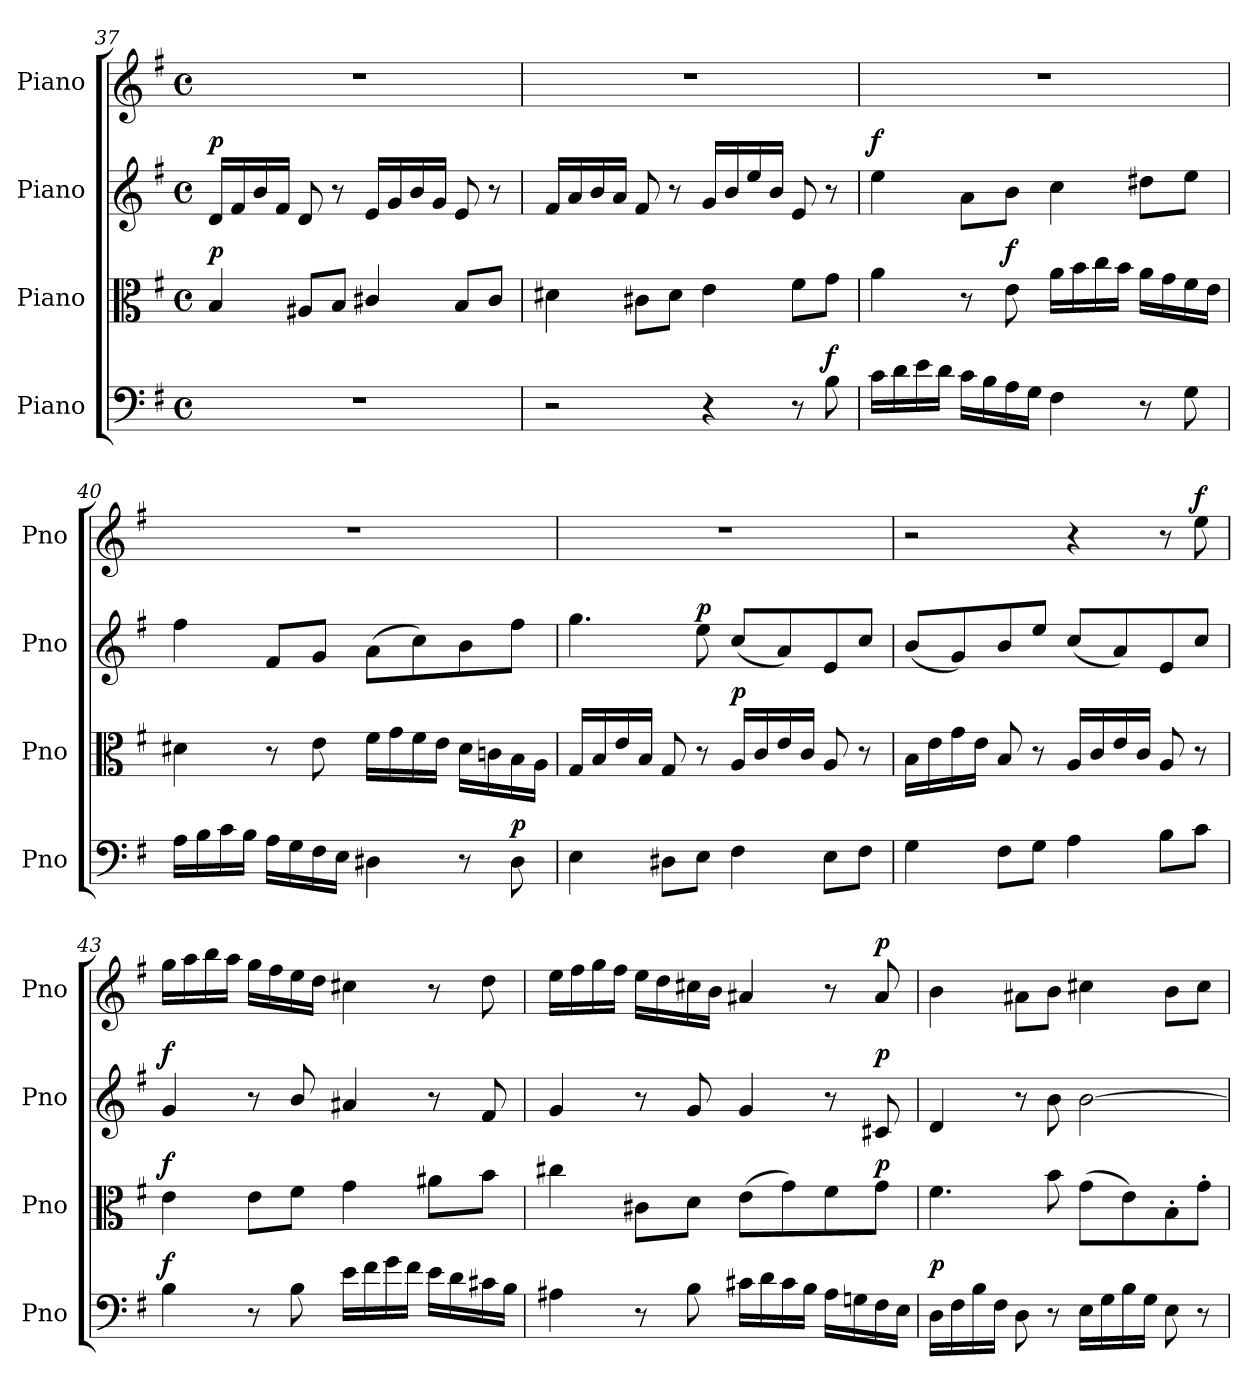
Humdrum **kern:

**kern	**dynam	**kern	**dynam	**kern	**dynam	**kern	**dynam
*part4	*part4	*part3	*part3	*part2	*part2	*part1	*part1
*staff4	*staff4	*staff3	*staff3	*staff2	*staff2	*staff1	*staff1
*I"Piano	*	*I"Piano	*	*I"Piano	*	*I"Piano	*
*I'Pno	*	*I'Pno	*	*I'Pno	*	*I'Pno	*
!!LO:LB:g=z
*clefF4	*	*clefC3	*	*clefG2	*	*clefG2	*
*k[f#]	*	*k[f#]	*	*k[f#]	*	*k[f#]	*
*M4/4	*	*M4/4	*	*M4/4	*	*M4/4	*
*met(c)	*	*met(c)	*	*met(c)	*	*met(c)	*
=37	=37	=37	=37	=37	=37	=37	=37
!	!	!	!LO:DY:a	!	!LO:DY:a	!	!
1r	.	4B/	p	16d/LL	p	1r	.
.	.	.	.	16f#/	.	.	.
.	.	.	.	16b/	.	.	.
.	.	.	.	16f#/JJ	.	.	.
.	.	8A#X/L	.	8d/	.	.	.
.	.	8B/J	.	8r	.	.	.
.	.	4c#X/	.	16e/LL	.	.	.
.	.	.	.	16g/	.	.	.
.	.	.	.	16b/	.	.	.
.	.	.	.	16g/JJ	.	.	.
.	.	8B/L	.	8e/	.	.	.
.	.	8c#/J	.	8r	.	.	.
=38	=38	=38	=38	=38	=38	=38	=38
2r	.	4d#X\	.	16f#/LL	.	1r	.
.	.	.	.	16a/	.	.	.
.	.	.	.	16b/	.	.	.
.	.	.	.	16a/JJ	.	.	.
.	.	8c#X\L	.	8f#/	.	.	.
.	.	8d#\J	.	8r	.	.	.
4r	.	4e\	.	16g/LL	.	.	.
.	.	.	.	16b/	.	.	.
.	.	.	.	16ee/	.	.	.
.	.	.	.	16b/JJ	.	.	.
8r	.	8f#\L	.	8e/	.	.	.
!	!LO:DY:a	!	!	!	!	!	!
8B\	f	8g\J	.	8r	.	.	.
=39	=39	=39	=39	=39	=39	=39	=39
!	!	!	!	!	!LO:DY:a	!	!
16c\LL	.	4a\	.	4ee\	f	1r	.
16d\	.	.	.	.	.	.	.
16e\	.	.	.	.	.	.	.
16d\JJ	.	.	.	.	.	.	.
16c\LL	.	8r	.	8a\L	.	.	.
16B\	.	.	.	.	.	.	.
!	!	!	!LO:DY:a	!	!	!	!
16A\	.	8e\	f	8b\J	.	.	.
16G\JJ	.	.	.	.	.	.	.
4F#\	.	16a\LL	.	4cc\	.	.	.
.	.	16b\	.	.	.	.	.
.	.	16cc\	.	.	.	.	.
.	.	16b\JJ	.	.	.	.	.
8r	.	16a\LL	.	8dd#X\L	.	.	.
.	.	16g\	.	.	.	.	.
8G\	.	16f#\	.	8ee\J	.	.	.
.	.	16e\JJ	.	.	.	.	.
=40	=40	=40	=40	=40	=40	=40	=40
16A\LL	.	4d#X\	.	4ff#\	.	1r	.
16B\	.	.	.	.	.	.	.
16c\	.	.	.	.	.	.	.
16B\JJ	.	.	.	.	.	.	.
16A\LL	.	8r	.	8f#/L	.	.	.
16G\	.	.	.	.	.	.	.
16F#\	.	8e\	.	8g/J	.	.	.
16E\JJ	.	.	.	.	.	.	.
4D#X\	.	16f#\LL	.	(8a\L	.	.	.
.	.	16g\	.	.	.	.	.
.	.	16f#\	.	8cc\)	.	.	.
.	.	16e\JJ	.	.	.	.	.
8r	.	16d#\LL	.	8b\	.	.	.
.	.	16cn\	.	.	.	.	.
!	!LO:DY:a	!	!	!	!	!	!
8D#\	p	16B\	.	8ff#\J	.	.	.
.	.	16A\JJ	.	.	.	.	.
=41	=41	=41	=41	=41	=41	=41	=41
4E\	.	16G/LL	.	4.gg\	.	1r	.
.	.	16B/	.	.	.	.	.
.	.	16e/	.	.	.	.	.
.	.	16B/JJ	.	.	.	.	.
8D#X\L	.	8G/	.	.	.	.	.
!	!	!	!	!	!LO:DY:a	!	!
8E\J	.	8r	.	8ee\	p	.	.
!	!	!	!LO:DY:a	!	!	!	!
4F#\	.	16A/LL	p	(8cc/L	.	.	.
.	.	16c/	.	.	.	.	.
.	.	16e/	.	8a/)	.	.	.
.	.	16c/JJ	.	.	.	.	.
8E\L	.	8A/	.	8e/	.	.	.
8F#\J	.	8r	.	8cc/J	.	.	.
!!LO:PB:g=z
=42	=42	=42	=42	=42	=42	=42	=42
4G\	.	16B\LL	.	(8b/L	.	2r	.
.	.	16e\	.	.	.	.	.
.	.	16g\	.	8g/)	.	.	.
.	.	16e\JJ	.	.	.	.	.
8F#\L	.	8B/	.	8b/	.	.	.
8G\J	.	8r	.	8ee/J	.	.	.
4A\	.	16A/LL	.	(8cc/L	.	4r	.
.	.	16c/	.	.	.	.	.
.	.	16e/	.	8a/)	.	.	.
.	.	16c/JJ	.	.	.	.	.
8B\L	.	8A/	.	8e/	.	8r	.
!	!	!	!	!	!	!	!LO:DY:a
8c\J	.	8r	.	8cc/J	.	8ee\	f
=43	=43	=43	=43	=43	=43	=43	=43
!	!LO:DY:a	!	!LO:DY:a	!	!LO:DY:a	!	!
4B\	f	4e\	f	4g/	f	16gg\LL	.
.	.	.	.	.	.	16aa\	.
.	.	.	.	.	.	16bb\	.
.	.	.	.	.	.	16aa\JJ	.
8r	.	8e\L	.	8r	.	16gg\LL	.
.	.	.	.	.	.	16ff#\	.
8B\	.	8f#\J	.	8b/	.	16ee\	.
.	.	.	.	.	.	16dd\JJ	.
16e\LL	.	4g\	.	4a#X/	.	4cc#X\	.
16f#\	.	.	.	.	.	.	.
16g\	.	.	.	.	.	.	.
16f#\JJ	.	.	.	.	.	.	.
16e\LL	.	8a#X\L	.	8r	.	8r	.
16d\	.	.	.	.	.	.	.
16c#X\	.	8b\J	.	8f#/	.	8dd\	.
16B\JJ	.	.	.	.	.	.	.
=44	=44	=44	=44	=44	=44	=44	=44
4A#X\	.	4cc#X\	.	4g/	.	16ee\LL	.
.	.	.	.	.	.	16ff#\	.
.	.	.	.	.	.	16gg\	.
.	.	.	.	.	.	16ff#\JJ	.
8r	.	8c#X\L	.	8r	.	16ee\LL	.
.	.	.	.	.	.	16dd\	.
8B\	.	8d\J	.	8g/	.	16cc#X\	.
.	.	.	.	.	.	16b\JJ	.
16c#X\LL	.	(8e\L	.	4g/	.	4a#X/	.
16d\	.	.	.	.	.	.	.
16c#\	.	8g\)	.	.	.	.	.
16B\JJ	.	.	.	.	.	.	.
16A#\LL	.	8f#\	.	8r	.	8r	.
16Gn\	.	.	.	.	.	.	.
!	!	!	!LO:DY:a	!	!LO:DY:a	!	!LO:DY:a
16F#\	.	8g\J	p	8c#X/	p	8a#/	p
16E\JJ	.	.	.	.	.	.	.
=45	=45	=45	=45	=45	=45	=45	=45
!	!LO:DY:a	!	!	!	!	!	!
16D\LL	p	4.f#\	.	4d/	.	4b\	.
16F#\	.	.	.	.	.	.	.
16B\	.	.	.	.	.	.	.
16F#\JJ	.	.	.	.	.	.	.
8D\	.	.	.	8r	.	8a#X\L	.
8r	.	8b\	.	8b\	.	8b\J	.
16E\LL	.	(8g\L	.	[2b\	.	4cc#X\	.
16G\	.	.	.	.	.	.	.
16B\	.	8e\)	.	.	.	.	.
16G\JJ	.	.	.	.	.	.	.
8E\	.	8B'\	.	.	.	8b\L	.
8r	.	8g'\J	.	.	.	8cc#\J	.
=	=	=	=	=	=	=	=
*-	*-	*-	*-	*-	*-	*-	*-
